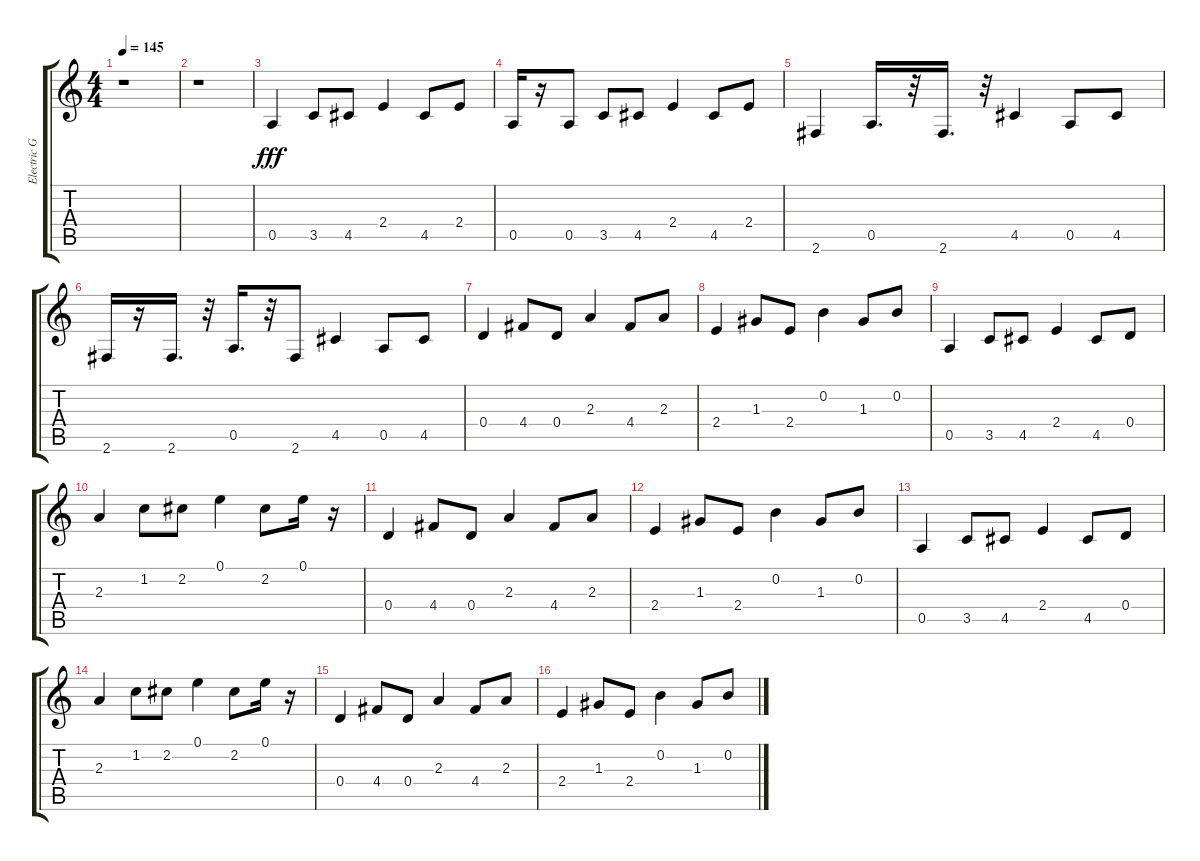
\track ("Electric Guitar (jazz) - ____________ __" "Electric G") {instrument electricguitarjazz}
\staff {score tabs}
\tuning (E4 B3 G3 D3 A2 E2) {hide}
\ts (4 4)
\tempo 145
\clef g2
\ks c
r.1{dy fff} |
r.1 |
0.5.4{instrument electricguitarjazz} 3.5.8 4.5.8 2.4.4 4.5.8 2.4.8 |
0.5.16 r.16 0.5.8 3.5.8 4.5.8 2.4.4 4.5.8 2.4.8 |
2.6.4 0.5.16{d} r.32 2.6.16{d} r.32 4.5.4 0.5.8 4.5.8 |
2.6.16 r.16 2.6.16{d} r.32 0.5.16{d} r.32 2.6.8 4.5.4 0.5.8 4.5.8 |
0.4.4 4.4.8 0.4.8 2.3.4 4.4.8 2.3.8 |
2.4.4 1.3.8 2.4.8 0.2.4 1.3.8 0.2.8 |
0.5.4 3.5.8 4.5.8 2.4.4 4.5.8 0.4.8 |
2.3.4 1.2.8 2.2.8 0.1.4 2.2.8 0.1.16 r.16 |
0.4.4 4.4.8 0.4.8 2.3.4 4.4.8 2.3.8 |
2.4.4 1.3.8 2.4.8 0.2.4 1.3.8 0.2.8 |
0.5.4 3.5.8 4.5.8 2.4.4 4.5.8 0.4.8 |
2.3.4 1.2.8 2.2.8 0.1.4 2.2.8 0.1.16 r.16 |
0.4.4 4.4.8 0.4.8 2.3.4 4.4.8 2.3.8 |
2.4.4 1.3.8 2.4.8 0.2.4 1.3.8 0.2.8
